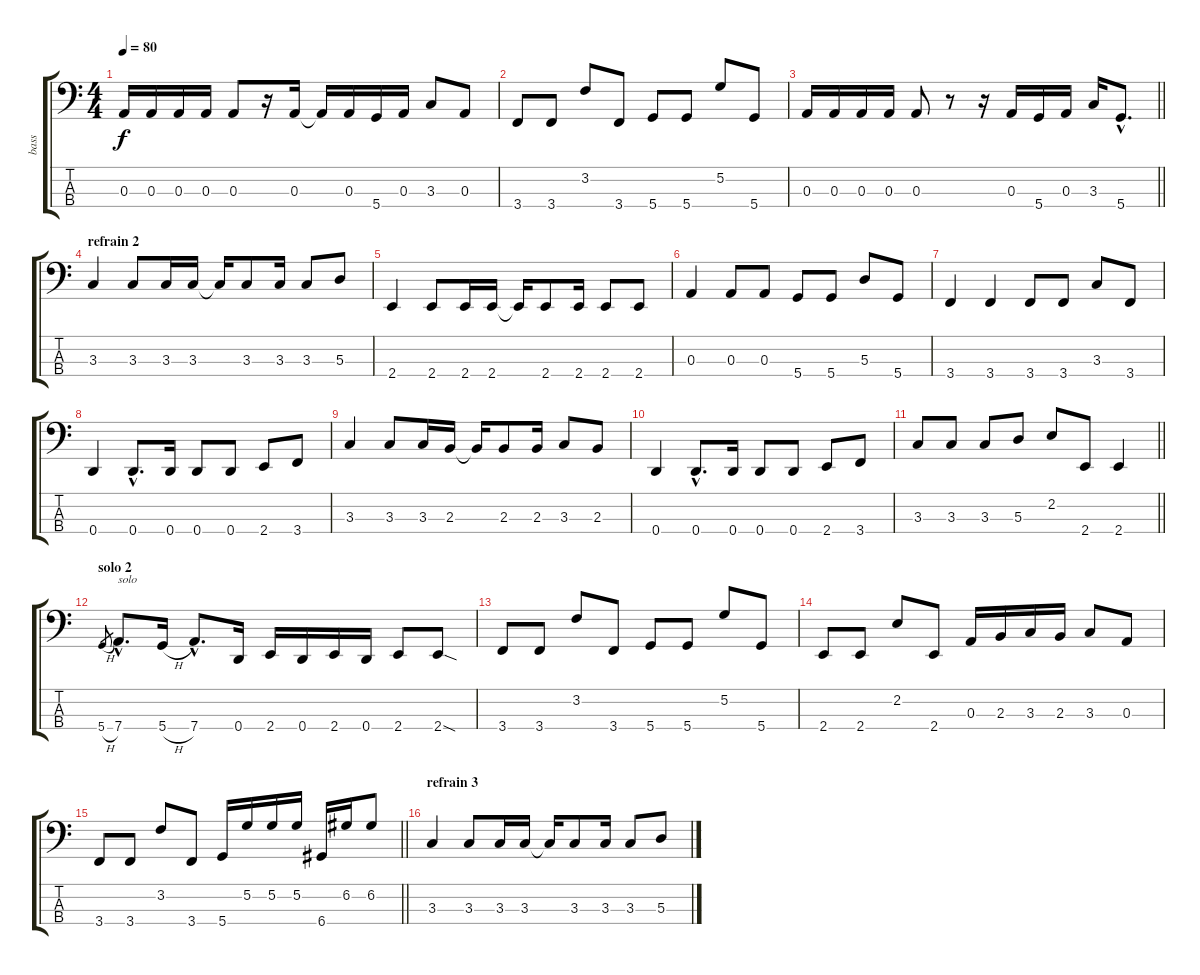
\track ("bass" "bass") {instrument acousticguitarnylon}
\staff {score tabs}
\tuning (G2 D2 A1 D1) {hide}
\ts (4 4)
\tempo 80
\clef f4
\ks c
0.3.16{dy f} 0.3.16 0.3.16 0.3.16 0.3.8 r.16 0.3.16 0.3{t}.16 0.3.16 5.4.16 0.3.16 3.3.8 0.3.8 |
3.4.8 3.4.8 3.2.8 3.4.8 5.4.8 5.4.8 5.2.8 5.4.8 |
\barLineRight lightlight
0.3.16 0.3.16 0.3.16 0.3.16 0.3.8 r.8 r.16 0.3.16 5.4.16 0.3.16 3.3.16 5.4{hac}.8{d} |
\section ("" "refrain 2")
3.3.4 3.3.8 3.3.16 3.3.16 3.3{t}.16 3.3.8 3.3.16 3.3.8 5.3.8 |
2.4.4 2.4.8 2.4.16 2.4.16 2.4{t}.16 2.4.8 2.4.16 2.4.8 2.4.8 |
0.3.4 0.3.8 0.3.8 5.4.8 5.4.8 5.3.8 5.4.8 |
3.4.4 3.4.4 3.4.8 3.4.8 3.3.8 3.4.8 |
0.4.4 0.4{hac}.8{d} 0.4.16 0.4.8 0.4.8 2.4.8 3.4.8 |
3.3.4 3.3.8 3.3.16 2.3.16 2.3{t}.16 2.3.8 2.3.16 3.3.8 2.3.8 |
0.4.4 0.4{hac}.8{d} 0.4.16 0.4.8 0.4.8 2.4.8 3.4.8 |
\barLineRight lightlight
3.3.8 3.3.8 3.3.8 5.3.8 2.2.8 2.4.8 2.4.4 |
\section ("" "solo 2")
5.4{h}.8{gr} 7.4{hac}.8{d txt "solo"} 5.4{h}.16 7.4{hac}.8{d} 0.4.16 2.4.16 0.4.16 2.4.16 0.4.16 2.4.8 2.4{sod}.8 |
3.4.8 3.4.8 3.2.8 3.4.8 5.4.8 5.4.8 5.2.8 5.4.8 |
2.4.8 2.4.8 2.2.8 2.4.8 0.3.16 2.3.16 3.3.16 2.3.16 3.3.8 0.3.8 |
\barLineRight lightlight
3.4.8 3.4.8 3.2.8 3.4.8 5.4.16 5.2.16 5.2.16 5.2.16 6.4.16 6.2.16 6.2.8 |
\section ("" "refrain 3")
3.3.4 3.3.8 3.3.16 3.3.16 3.3{t}.16 3.3.8 3.3.16 3.3.8 5.3.8
